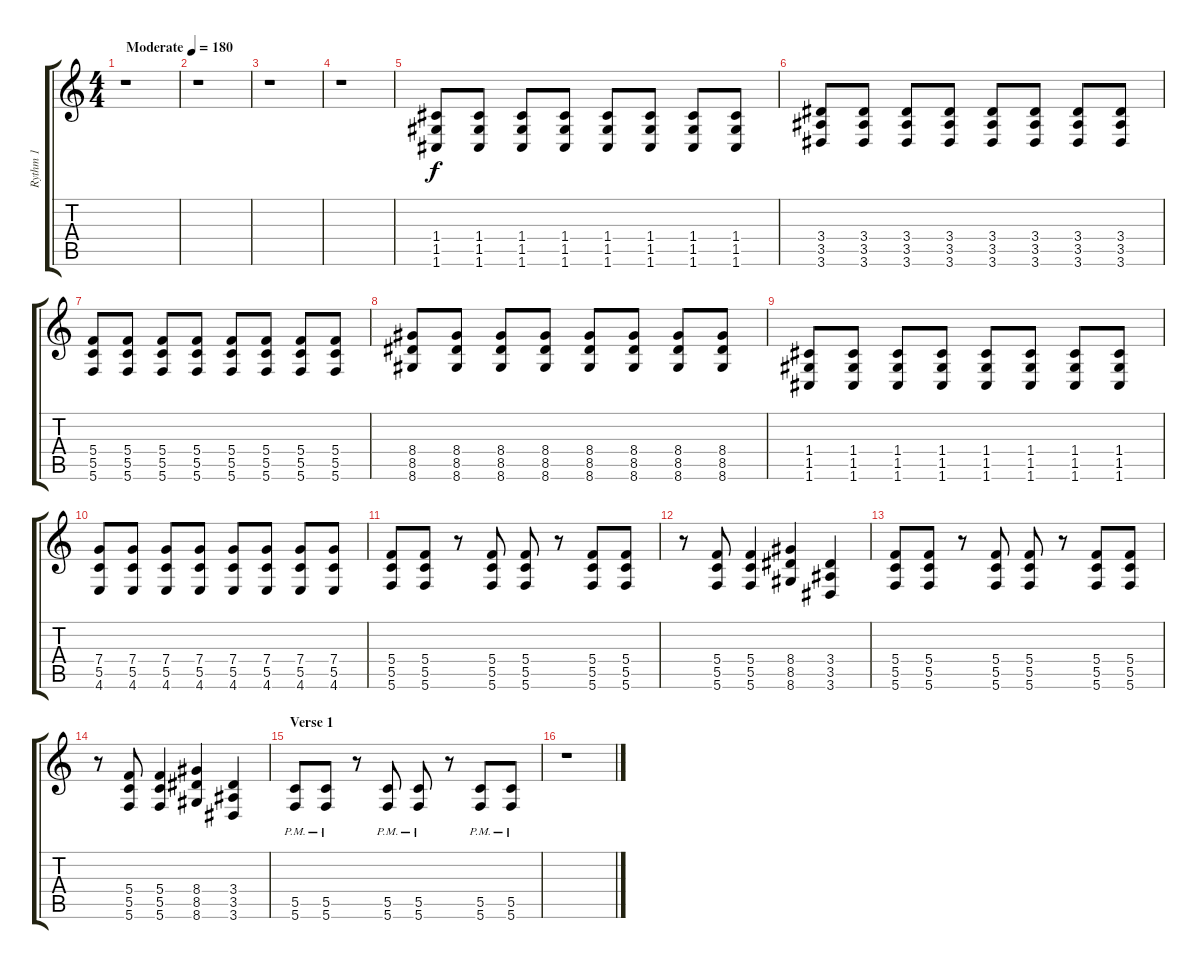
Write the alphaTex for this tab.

\track ("Rythm 1" "Rythm 1") {instrument distortionguitar}
\staff {score tabs}
\tuning (D4 A3 F3 C3 G2 C2) {hide}
\ts (4 4)
\tempo (180 "Moderate")
\clef g2
\ks c
r.1{dy f instrument distortionguitar} |
r.1 |
r.1 |
r.1 |
(1.4 1.5 1.6).8 (1.4 1.5 1.6).8 (1.4 1.5 1.6).8 (1.4 1.5 1.6).8 (1.4 1.5 1.6).8 (1.4 1.5 1.6).8 (1.4 1.5 1.6).8 (1.4 1.5 1.6).8 |
(3.4 3.5 3.6).8 (3.4 3.5 3.6).8 (3.4 3.5 3.6).8 (3.4 3.5 3.6).8 (3.4 3.5 3.6).8 (3.4 3.5 3.6).8 (3.4 3.5 3.6).8 (3.4 3.5 3.6).8 |
(5.4 5.5 5.6).8 (5.4 5.5 5.6).8 (5.4 5.5 5.6).8 (5.4 5.5 5.6).8 (5.4 5.5 5.6).8 (5.4 5.5 5.6).8 (5.4 5.5 5.6).8 (5.4 5.5 5.6).8 |
(8.4 8.5 8.6).8 (8.4 8.5 8.6).8 (8.4 8.5 8.6).8 (8.4 8.5 8.6).8 (8.4 8.5 8.6).8 (8.4 8.5 8.6).8 (8.4 8.5 8.6).8 (8.4 8.5 8.6).8 |
(1.4 1.5 1.6).8 (1.4 1.5 1.6).8 (1.4 1.5 1.6).8 (1.4 1.5 1.6).8 (1.4 1.5 1.6).8 (1.4 1.5 1.6).8 (1.4 1.5 1.6).8 (1.4 1.5 1.6).8 |
(7.4 5.5 4.6).8 (7.4 5.5 4.6).8 (7.4 5.5 4.6).8 (7.4 5.5 4.6).8 (7.4 5.5 4.6).8 (7.4 5.5 4.6).8 (7.4 5.5 4.6).8 (7.4 5.5 4.6).8 |
(5.4 5.5 5.6).8 (5.4 5.5 5.6).8 r.8 (5.4 5.5 5.6).8 (5.4 5.5 5.6).8 r.8 (5.4 5.5 5.6).8 (5.4 5.5 5.6).8 |
r.8 (5.4 5.5 5.6).8 (5.4 5.5 5.6).4 (8.4 8.5 8.6).4 (3.4 3.5 3.6).4 |
(5.4 5.5 5.6).8 (5.4 5.5 5.6).8 r.8 (5.4 5.5 5.6).8 (5.4 5.5 5.6).8 r.8 (5.4 5.5 5.6).8 (5.4 5.5 5.6).8 |
r.8 (5.4 5.5 5.6).8 (5.4 5.5 5.6).4 (8.4 8.5 8.6).4 (3.4 3.5 3.6).4 |
\section ("" "Verse 1")
(5.5{pm} 5.6{pm}).8 (5.5{pm} 5.6{pm}).8 r.8 (5.5{pm} 5.6{pm}).8 (5.5{pm} 5.6{pm}).8 r.8 (5.5{pm} 5.6{pm}).8 (5.5{pm} 5.6{pm}).8 |
r.1
